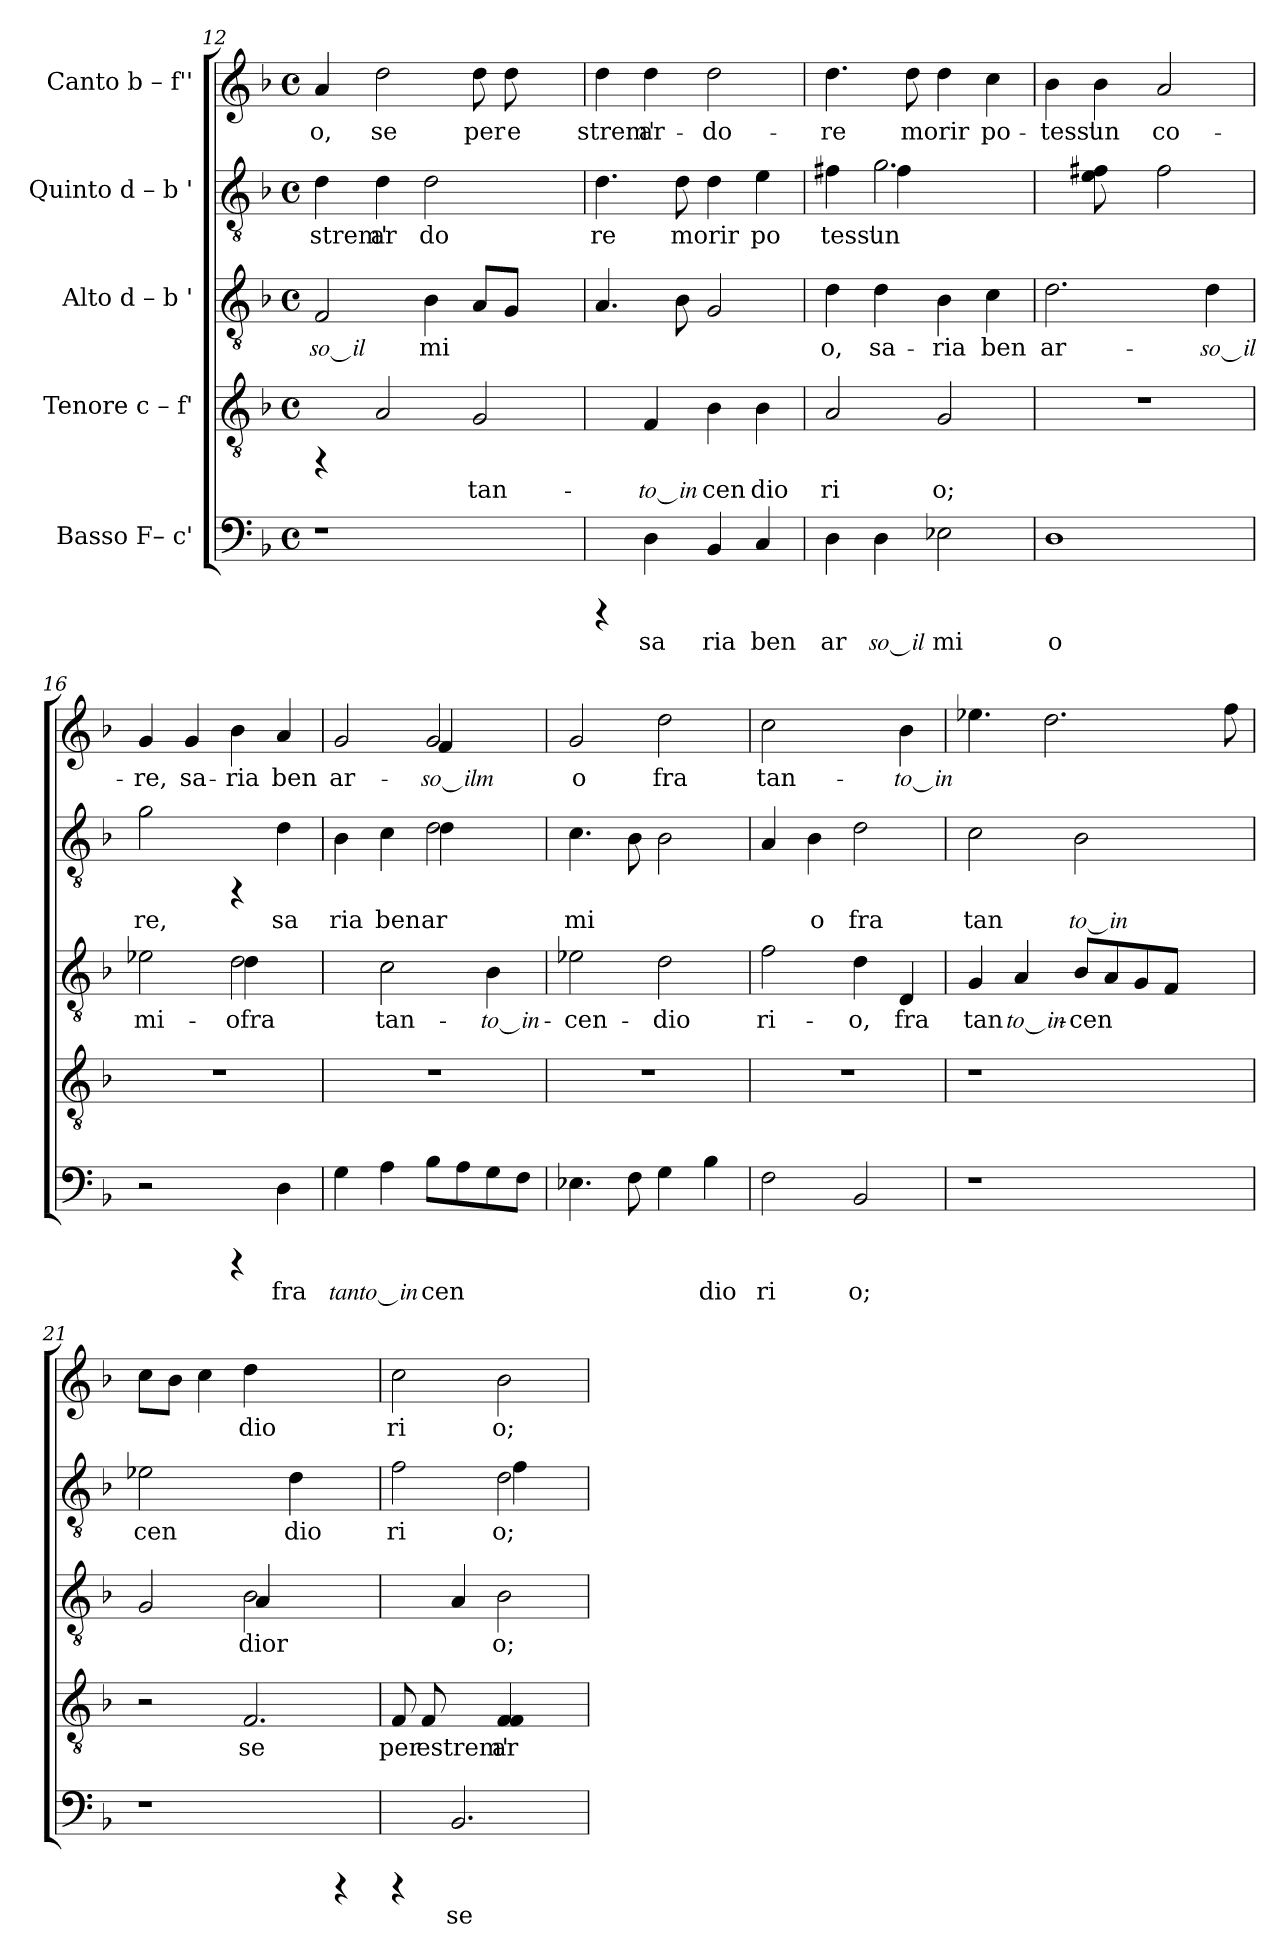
**kern	**text	**kern	**text	**kern	**text	**kern	**text	**kern	**text
*part5	*part5	*part4	*part4	*part3	*part3	*part2	*part2	*part1	*part1
*staff5	*staff5	*staff4	*staff4	*staff3	*staff3	*staff2	*staff2	*staff1	*staff1
*I"Basso  F– c'	*	*I"Tenore  c – f'	*	*I"Alto  d – b '	*	*I"Quinto  d – b '	*	*I"Canto  b – f''	*
*clefF4	*	*clefGv2	*	*clefGv2	*	*clefGv2	*	*clefG2	*
*k[b-]	*	*k[b-]	*	*k[b-]	*	*k[b-]	*	*k[b-]	*
*F:	*	*F:	*	*F:	*	*F:	*	*F:	*
*M4/4	*	*M4/4	*	*M4/4	*	*M4/4	*	*M4/4	*
*met(c)	*	*met(c)	*	*met(c)	*	*met(c)	*	*met(c)	*
=12	=12	=12	=12	=12	=12	=12	=12	=12	=12
!	!	!	!	!	!LO:LY:b:rj	!	!LO:LY:b:cj	!	!LO:LY:b:cj
1r	.	4rFF	.	2F/	so‿il	4d\	strem'	4a/	o,
!	!	!	!	!	!	!	!LO:LY:b:cj	!	!LO:LY:b:cj
.	.	2A/	.	.	.	4d\	ar	2dd\	se
!	!	!	!	!	!LO:LY:b:rj	!	!LO:LY:b:cj	!	!
.	.	.	.	4B-\	mi	2d\	do	.	.
!	!	!	!LO:LY:b:cj	!	!LO:LY:b:rj	!	!	!	!LO:LY:b:cj
.	.	2G/	tan-	8A/L	.	.	.	8dd\	per
!	!	!	!	!	!LO:LY:b:rj	!	!	!	!LO:LY:b:cj
.	.	.	.	8G/J	.	.	.	8dd\	e
4ryy	.	.	.	4ryy	.	4ryy	.	4ryy	.
!!LO:PB:g=z
=13	=13	=13	=13	=13	=13	=13	=13	=13	=13
!	!	!	!	!	!LO:LY:b:rj	!	!LO:LY:b:cj	!	!LO:LY:b:cj
4rCCC	.	4ryy	.	4.A/	.	4.d\	re	4dd\	strem'
!	!LO:LY:b:rj	!	!LO:LY:b:cj	!	!	!	!	!	!LO:LY:b:cj
4D\	sa	4F/	-to‿in	.	.	.	.	4dd\	ar-
!	!	!	!	!	!LO:LY:b:rj	!	!LO:LY:b:cj	!	!
.	.	.	.	8B-\	.	8d\	morir	.	.
!	!LO:LY:b:rj	!	!LO:LY:b:cj	!	!LO:LY:b:rj	!	!LO:LY:b:cj	!	!LO:LY:b:cj
4BB-/	ria	4B-\	cen	2G/	.	4d\	.	2dd\	-do-
!	!LO:LY:b:rj	!	!LO:LY:b:cj	!	!	!	!LO:LY:b:cj	!	!
4C/	ben	4B-\	dio	.	.	4e\	po	.	.
=14	=14	=14	=14	=14	=14	=14	=14	=14	=14
!	!LO:LY:b:rj	!	!LO:LY:b:cj	!	!LO:LY:b:rj	!	!LO:LY:b:cj	!	!LO:LY:b:cj
*	*	*	*	*	*	*^	*	*	*
4D\	ar	2A/	ri	4d\	o,	4f#X\	4ryy	tess'	4.dd\	-re
!	!LO:LY:b:rj	!	!	!	!LO:LY:b:rj	!	!	!LO:LY:b:cj	!	!
4D\	so‿il	.	.	4d\	sa-	2.g\	4f#\	un	.	.
!	!	!	!	!	!	!	!	!	!	!LO:LY:b:cj
.	.	.	.	.	.	.	.	.	8dd\	morir
!	!LO:LY:b:rj	!	!LO:LY:b:cj	!	!LO:LY:b:rj	!	!	!	!	!LO:LY:b:cj
2E-X\	mi	2G/	o;	4B-\	-ria	.	2ryy	.	4dd\	.
!	!	!	!	!	!LO:LY:b:rj	!	!	!	!	!LO:LY:b:cj
.	.	.	.	4c\	ben	.	.	.	4cc\	po-
*	*	*	*	*	*	*v	*v	*	*	*
=15	=15	=15	=15	=15	=15	=15	=15	=15	=15
!	!LO:LY:b:rj	!	!	!	!LO:LY:b:rj	!	!	!	!LO:LY:b:cj
1D	o	1r	.	2.d\	ar-	4ryy	.	4b-\	-tess'
!	!	!	!	!	!	!	!LO:LY:b:cj	!	!LO:LY:b:cj
.	.	.	.	.	.	8f#X\ 8e\	.	4b-\	un
.	.	.	.	.	.	8ryy	.	.	.
!	!	!	!	!	!	!	!LO:LY:b:cj	!	!LO:LY:b:cj
.	.	.	.	.	.	2f#\	.	2a/	co-
!	!	!	!	!	!LO:LY:b:rj	!	!	!	!
.	.	.	.	4d\	-so‿il	.	.	.	.
=16	=16	=16	=16	=16	=16	=16	=16	=16	=16
!	!	!	!	!	!LO:LY:b:rj	!	!LO:LY:b:cj	!	!LO:LY:b:cj
*	*	*	*	*^	*	*	*	*	*
2r	.	1r	.	2e-X\	2ryy	mi-	2g\	re,	4g/	-re,
!	!	!	!	!	!	!	!	!	!	!LO:LY:b:cj
.	.	.	.	.	.	.	.	.	4g/	sa-
!	!	!	!	!	!	!LO:LY:b:rj	!	!	!	!LO:LY:b:cj
4rCCC	.	.	.	2d\	4d\	-ofra	4rFF	.	4b-\	-ria
!	!LO:LY:b:rj	!	!	!	!	!	!	!LO:LY:b:cj	!	!LO:LY:b:cj
4D\	fra	.	.	.	4ryy	.	4d\	sa	4a/	ben
=17	=17	=17	=17	=17	=17	=17	=17	=17	=17	=17
!	!LO:LY:b:rj	!	!	!	!	!	!	!LO:LY:b:cj	!	!LO:LY:b:cj
*	*	*	*	*v	*v	*	*^	*	*^	*
4G\	tanto‿in	1r	.	4ryy	.	4B-\	2ryy	ria	2g/	2ryy	ar-
!	!LO:LY:b:rj	!	!	!	!LO:LY:b:rj	!	!	!LO:LY:b:cj	!	!	!
4A\	.	.	.	2c\	tan-	4c\	.	ben	.	.	.
!	!LO:LY:b:rj	!	!	!	!	!	!	!LO:LY:b:cj	!	!	!LO:LY:b:cj
8B-\L	cen	.	.	.	.	2d\	4d\	ar	2g/	4f/	-so‿ilm
!	!LO:LY:b:rj	!	!	!	!	!	!	!	!	!	!
8A\	.	.	.	.	.	.	.	.	.	.	.
!	!LO:LY:b:rj	!	!	!	!LO:LY:b:rj	!	!	!	!	!	!
8G\	.	.	.	4B-\	-to‿in-	.	4ryy	.	.	4ryy	.
!	!LO:LY:b:rj	!	!	!	!	!	!	!	!	!	!
8F\J	.	.	.	.	.	.	.	.	.	.	.
*	*	*	*	*	*	*v	*v	*	*	*	*
*	*	*	*	*	*	*	*	*v	*v	*
=18	=18	=18	=18	=18	=18	=18	=18	=18	=18
!	!LO:LY:b:rj	!	!	!	!LO:LY:b:rj	!	!LO:LY:b:cj	!	!LO:LY:b:cj
4.E-X\	.	1r	.	2e-X\	-cen-	4.c\	mi	2g/	o
!	!LO:LY:b:rj	!	!	!	!	!	!LO:LY:b:cj	!	!
8F\	.	.	.	.	.	8B-\	.	.	.
!	!LO:LY:b:rj	!	!	!	!LO:LY:b:rj	!	!LO:LY:b:cj	!	!LO:LY:b:cj
4G\	.	.	.	2d\	-dio	2B-\	.	2dd\	fra
!	!LO:LY:b:rj	!	!	!	!	!	!	!	!
4B-\	dio	.	.	.	.	.	.	.	.
=19	=19	=19	=19	=19	=19	=19	=19	=19	=19
!	!LO:LY:b:rj	!	!	!	!LO:LY:b:rj	!	!LO:LY:b:cj	!	!LO:LY:b:cj
2F\	ri	1r	.	2f\	ri-	4A/	.	2cc\	tan-
!	!	!	!	!	!	!	!LO:LY:b:cj	!	!
.	.	.	.	.	.	4B-\	o	.	.
!	!LO:LY:b:rj	!	!	!	!LO:LY:b:rj	!	!LO:LY:b:cj	!	!
2BB-/	o;	.	.	4d\	-o,	2d\	fra	4ryy	.
!	!	!	!	!	!LO:LY:b:rj	!	!	!	!LO:LY:b:cj
.	.	.	.	4D/	fra	.	.	4b-\	-to‿in-
!!LO:PB:g=z
=20	=20	=20	=20	=20	=20	=20	=20	=20	=20
!	!	!	!	!	!LO:LY:b:rj	!	!LO:LY:b:cj	!	!
1r	.	1r	.	4G/	tan	2c\	tan	4.ee-X\	.
!	!	!	!	!	!LO:LY:b:rj	!	!	!	!
.	.	.	.	4A/	to‿in-	.	.	.	.
.	.	.	.	.	.	.	.	2.dd\	.
!	!	!	!	!	!LO:LY:b:rj	!	!LO:LY:b:cj	!	!
.	.	.	.	8B-/L	-cen-	2B-\	to‿in	.	.
!	!	!	!	!	!LO:LY:b:rj	!	!	!	!
.	.	.	.	8A/	--	.	.	.	.
!	!	!	!	!	!LO:LY:b:rj	!	!	!	!
.	.	.	.	8G/	--	.	.	.	.
!	!	!	!	!	!LO:LY:b:rj	!	!	!	!
.	.	.	.	8F/J	--	.	.	.	.
4ryy	.	4ryy	.	4ryy	.	4ryy	.	.	.
!	!	!	!	!	!	!	!	!	!LO:LY:b:cj
.	.	.	.	.	.	.	.	8ff\	-
=21	=21	=21	=21	=21	=21	=21	=21	=21	=21
!	!	!	!	!	!LO:LY:b:rj	!	!LO:LY:b:cj	!	!LO:LY:b:cj
*	*	*	*	*^	*	*	*	*	*
1r	.	2r	.	2G/	2ryy	--	2e-X\	cen	8cc\L	.
!	!	!	!	!	!	!	!	!	!	!LO:LY:b:cj
.	.	.	.	.	.	.	.	.	8b-\J	.
!	!	!	!	!	!	!	!	!	!	!LO:LY:b:cj
.	.	.	.	.	.	.	.	.	4cc\	.
!	!	!	!LO:LY:b:cj	!	!	!LO:LY:b:rj	!	!	!	!LO:LY:b:cj
.	.	2.F/	se	2B-\	4A/	-dior	4ryy	.	4dd\	dio
!	!	!	!	!	!	!	!	!LO:LY:b:cj	!	!
.	.	.	.	.	4ryy	.	4d\	dio	2ryy	.
4rCCC	.	.	.	4ryy	4ryy	.	4ryy	.	.	.
=22	=22	=22	=22	=22	=22	=22	=22	=22	=22	=22
!	!	!	!LO:LY:b:cj	!	!	!	!	!LO:LY:b:cj	!	!LO:LY:b:cj
*	*	*	*	*v	*v	*	*^	*	*	*
4rCCC	.	8F/	per	4ryy	.	2f\	2ryy	ri	2cc\	ri
!	!	!	!LO:LY:b:cj	!	!	!	!	!	!	!
.	.	8F/	estrem'	.	.	.	.	.	.	.
!	!LO:LY:b:rj	!	!	!	!LO:LY:b:rj	!	!	!	!	!
2.BB-/	se	4ryy	.	4A/	-	.	.	.	.	.
!	!	!	!LO:LY:b:cj	!	!LO:LY:b:rj	!	!	!LO:LY:b:cj	!	!LO:LY:b:cj
.	.	4F/ 4F/	ar	2B-\	-o;	2d\	4f\	o;	2b-\	o;
.	.	4ryy	.	.	.	.	4ryy	.	.	.
*	*	*	*	*	*	*v	*v	*	*	*
=	=	=	=	=	=	=	=	=	=
*-	*-	*-	*-	*-	*-	*-	*-	*-	*-
